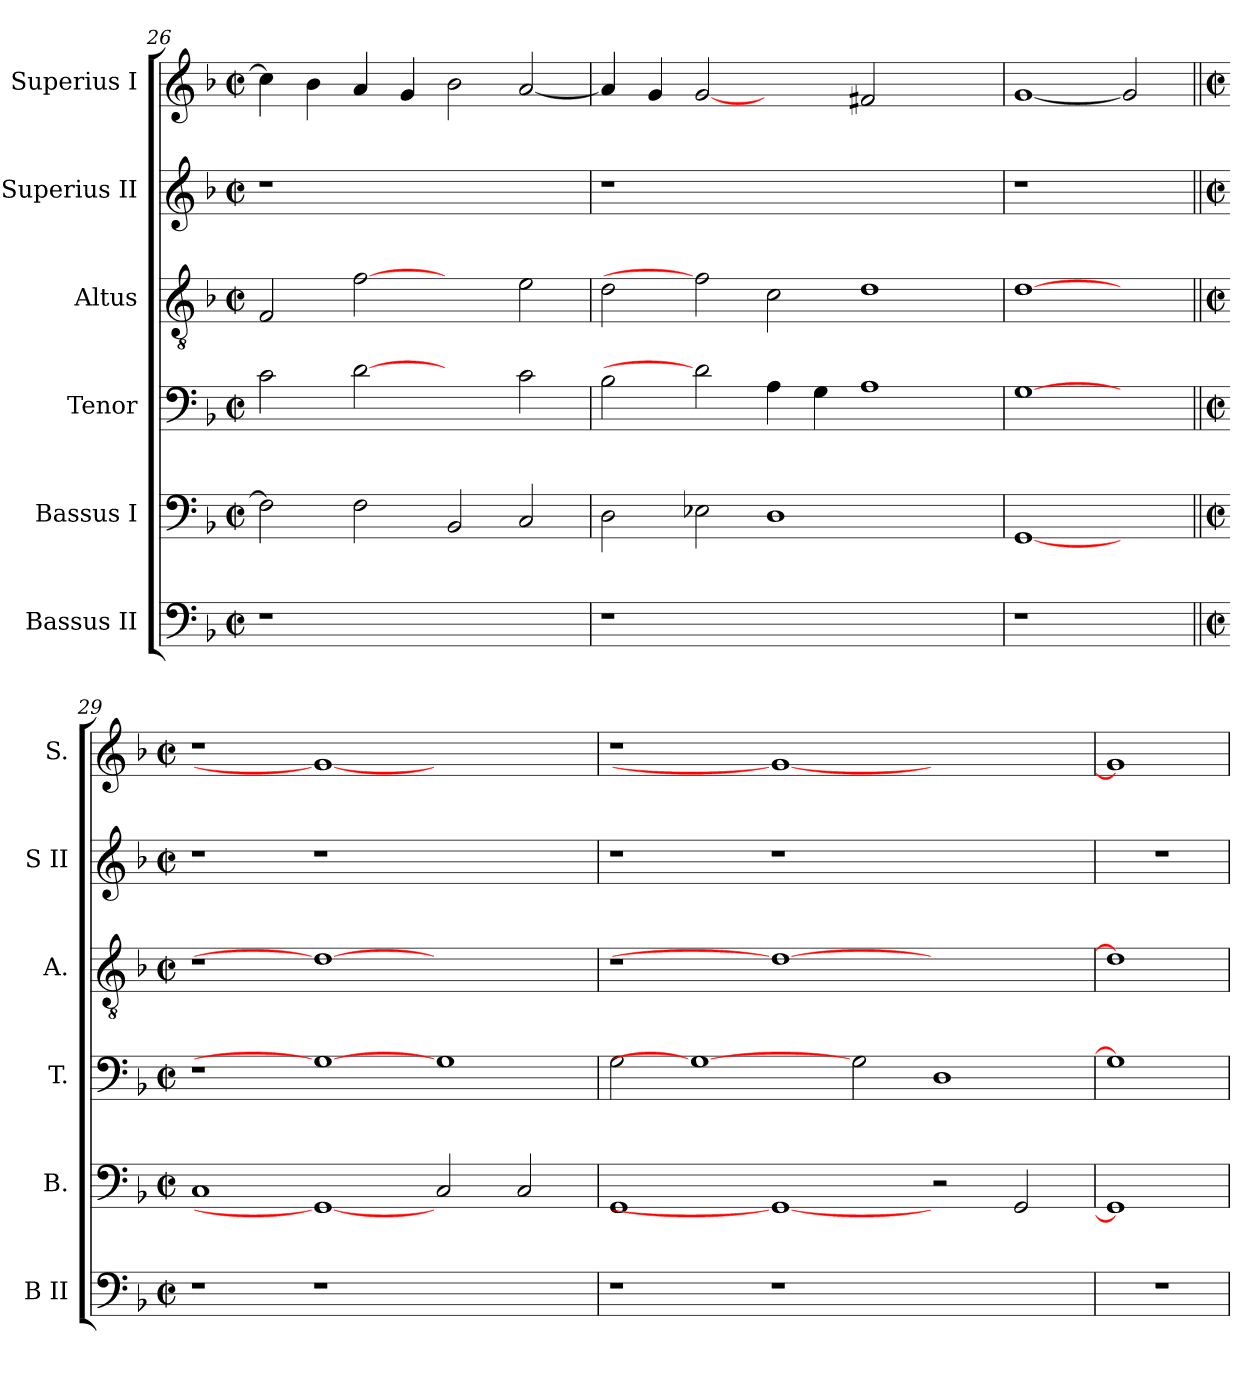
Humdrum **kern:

**kern	**kern	**kern	**kern	**kern	**kern
*part6	*part5	*part4	*part3	*part2	*part1
*staff6	*staff5	*staff4	*staff3	*staff2	*staff1
*I"Bassus II	*I"Bassus I	*I"Tenor	*I"Altus	*I"Superius II	*I"Superius I
*I'B II	*I'B.	*I'T.	*I'A.	*I'S II	*I'S.
*clefF4	*clefF4	*clefF4	*clefGv2	*clefG2	*clefG2
*	*	*	*ITrd7c12	*	*
*k[b-]	*k[b-]	*k[b-]	*k[b-]	*k[b-]	*k[b-]
*F:	*F:	*F:	*F:	*F:	*F:
*M2/2	*M2/2	*M2/2	*M2/2	*M2/2	*M2/2
*met(c|)	*met(c|)	*met(c|)	*met(c|)	*met(c|)	*met(c|)
=26	=26	=26	=26	=26	=26
!LO:N:vis=1	!	!	!	!LO:N:vis=1	!
1r	2Fi\]	2ci\	2FFi/	1r	4cci\]
.	.	.	.	.	4b-i\
.	2Fi\	[2di	[2Fi	.	4ai/
.	.	.	.	.	4gi/
1ryy	2BB-i/	2ryy	2ryy	1ryy	2b-i\
.	2Ci/	2ci\	2Ei\	.	[<2ai/
=27	=27	=27	=27	=27	=27
!LO:N:vis=1	!	!	!	!LO:N:vis=1	!
1r	2Di\	2B-i\	2Di\	1r	4ai/]
.	.	.	.	.	4gi/
.	2E-Xi\	2di]	2Fi]	.	[2gi
1.ryy	1Di	4Ai\	2Ci\	1.ryy	2ryy
.	.	4Gi\	.	.	.
.	.	1Ai	1Di	.	2f#Xi/
.	2ryy	.	.	.	2ryy
=28	=28	=28	=28	=28	=28
1r	[1GGi	[1Gi	[1Di	1r	[1gi
2ryy	2ryy	2ryy	2ryy	2ryy	2gi]
!!LO:PB:g=z
=29||	=29||	=29||	=29||	=29||	=29||
*M2/2	*M2/2	*M2/2	*M2/2	*M2/2	*M2/2
*met(c|)	*met(c|)	*met(c|)	*met(c|)	*met(c|)	*met(c|)
!LO:N:vis=1	!	!	!LO:N:vis=1	!LO:N:vis=1	!LO:N:vis=1
1r	1Ci	1r	1r	1r	1r
1r	1GGi_	1Gi_	1Di_	1r	1gi_
1ryy	2Ci/	1Gi	1ryy	1ryy	1ryy
.	2Ci/	.	.	.	.
=30	=30	=30	=30	=30	=30
!LO:N:vis=1	!	!	!LO:N:vis=1	!LO:N:vis=1	!LO:N:vis=1
1r	1GGi	2Gi\	1r	1r	1r
.	.	1Gi_	.	.	.
1r	1GGi_	.	1Di_	1r	1gi_
.	.	2Gi\	.	.	.
1ryy	2r	1Di	1ryy	1ryy	1ryy
.	2GGi/	.	.	.	.
=31	=31	=31	=31	=31	=31
1r	1GGi]	1Gi]	1Di]	1r	1gi]
=	=	=	=	=	=
*-	*-	*-	*-	*-	*-
